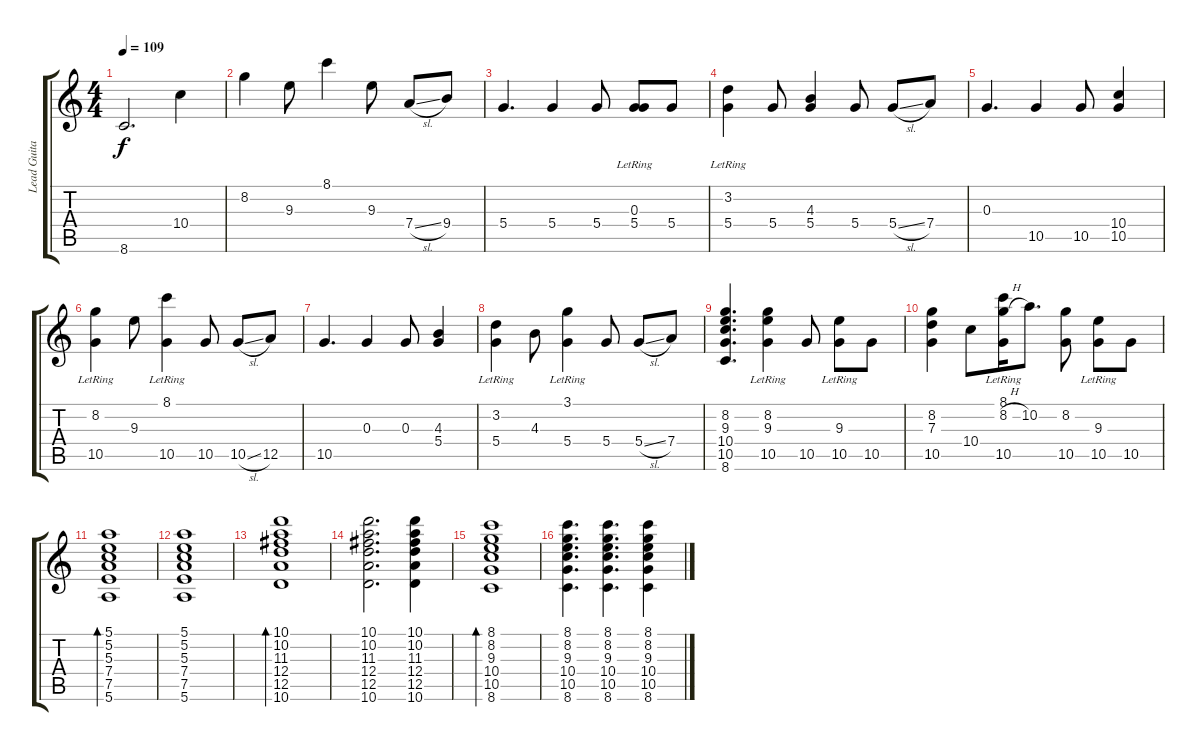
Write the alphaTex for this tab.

\track ("Lead Guitar 2" "Lead Guita") {instrument electricguitarclean}
\staff {score tabs}
\tuning (E4 B3 G3 D3 A2 E2) {hide}
\ts (4 4)
\tempo 109
\clef g2
\ks c
8.6.2{d dy f} 10.4.4 |
8.2.4 9.3.8 8.1.4 9.3.8 7.4{sl}.8 9.4.8 |
5.4.4{d} 5.4.4 5.4.8 (0.3{lr} 5.4).8 5.4.8 |
(3.2{lr} 5.4).4 5.4.8 (4.3 5.4).4 5.4.8 5.4{sl}.8 7.4.8 |
0.3.4{d} 10.5.4 10.5.8 (10.4 10.5).4 |
(8.2{lr} 10.5{lr}).4 9.3.8 (8.1{lr} 10.5).4 10.5.8 10.5{sl}.8 12.5.8 |
10.5.4{d} 0.3.4 0.3.8 (4.3 5.4).4 |
(3.2{lr} 5.4{lr}).4 4.3.8 (3.1{lr} 5.4{lr}).4 5.4.8 5.4{sl}.8 7.4.8 |
(8.2 9.3 10.4 10.5 8.6).4{d} (8.2{lr} 9.3{lr} 10.5).4 10.5.8 (9.3{lr} 10.5).8 10.5.8 |
(8.2 7.3 10.5).4 10.4.8 (8.1{lr} 8.2{h} 10.5{lr}).16 10.2.8{d} (8.2 10.5).8 (9.3{lr} 10.5).8 10.5.8 |
(5.1 5.2 5.3 7.4 7.5 5.6).1{bd 120} |
(5.1 5.2 5.3 7.4 7.5 5.6).1 |
(10.1 10.2 11.3 12.4 12.5 10.6).1{bd 120} |
(10.1 10.2 11.3 12.4 12.5 10.6).2{d} (10.1 10.2 11.3 12.4 12.5 10.6).4 |
(8.1 8.2 9.3 10.4 10.5 8.6).1{bd 120} |
(8.1 8.2 9.3 10.4 10.5 8.6).4{d} (8.1 8.2 9.3 10.4 10.5 8.6).4{d} (8.1 8.2 9.3 10.4 10.5 8.6).4
